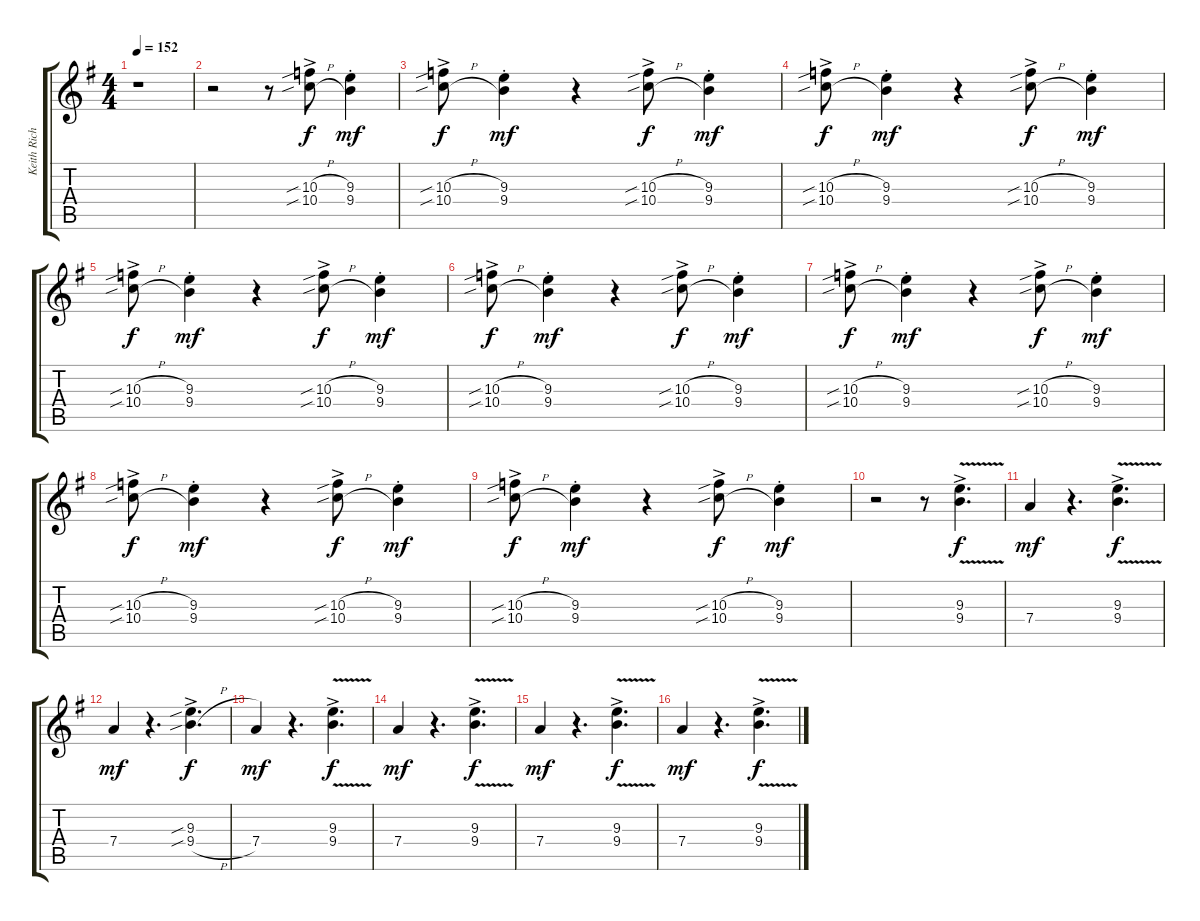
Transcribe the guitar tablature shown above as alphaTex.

\track ("Keith Richards" "Keith Rich") {instrument overdrivenguitar}
\staff {score tabs}
\tuning (D4 B3 G3 D3 G2 D2) {hide}
\ts (4 4)
\tempo 152
\clef g2
\ks g
r.1{dy mf} |
r.2 r.8 (10.3{sib h ac} 10.4{sib h ac}).8{dy f} (9.3{st} 9.4{st}).4{dy mf} |
(10.3{sib h ac} 10.4{sib h ac}).8{dy f} (9.3{st} 9.4{st}).4{dy mf} r.4 (10.3{sib h ac} 10.4{sib h ac}).8{dy f} (9.3{st} 9.4{st}).4{dy mf} |
(10.3{sib h ac} 10.4{sib h ac}).8{dy f} (9.3{st} 9.4{st}).4{dy mf} r.4 (10.3{sib h ac} 10.4{sib h ac}).8{dy f} (9.3{st} 9.4{st}).4{dy mf} |
(10.3{sib h ac} 10.4{sib h ac}).8{dy f} (9.3{st} 9.4{st}).4{dy mf} r.4 (10.3{sib h ac} 10.4{sib h ac}).8{dy f} (9.3{st} 9.4{st}).4{dy mf} |
(10.3{sib h ac} 10.4{sib h ac}).8{dy f} (9.3{st} 9.4{st}).4{dy mf} r.4 (10.3{sib h ac} 10.4{sib h ac}).8{dy f} (9.3{st} 9.4{st}).4{dy mf} |
(10.3{sib h ac} 10.4{sib h ac}).8{dy f} (9.3{st} 9.4{st}).4{dy mf} r.4 (10.3{sib h ac} 10.4{sib h ac}).8{dy f} (9.3{st} 9.4{st}).4{dy mf} |
(10.3{sib h ac} 10.4{sib h ac}).8{dy f} (9.3{st} 9.4{st}).4{dy mf} r.4 (10.3{sib h ac} 10.4{sib h ac}).8{dy f} (9.3{st} 9.4{st}).4{dy mf} |
(10.3{sib h ac} 10.4{sib h ac}).8{dy f} (9.3{st} 9.4{st}).4{dy mf} r.4 (10.3{sib h ac} 10.4{sib h ac}).8{dy f} (9.3{st} 9.4{st}).4{dy mf} |
r.2 r.8 (9.3{v ac} 9.4{v ac}).4{d dy f} |
7.4.4{dy mf} r.4{d} (9.3{v ac} 9.4{v ac}).4{d dy f} |
7.4.4{dy mf} r.4{d} (9.3{sib ac} 9.4{sib h ac}).4{d dy f} |
7.4.4{dy mf} r.4{d} (9.3{v ac} 9.4{v ac}).4{d dy f} |
7.4.4{dy mf} r.4{d} (9.3{v ac} 9.4{v ac}).4{d dy f} |
7.4.4{dy mf} r.4{d} (9.3{v ac} 9.4{v ac}).4{d dy f} |
7.4.4{dy mf} r.4{d} (9.3{v ac} 9.4{v ac}).4{d dy f}
